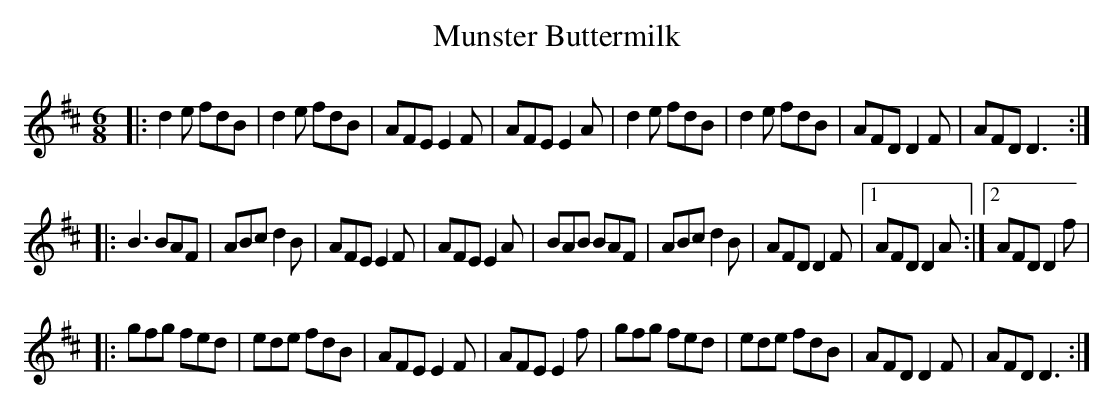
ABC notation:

X:1
T:Munster Buttermilk
M:6/8
L:1/8
K:D
|: d2 e fdB|d2 e fdB|AFE E2 F|AFE E2 A|\
d2 e fdB|d2 e fdB|AFD D2 F|AFD D3 :|
|: B3 BAF|ABc d2 B|AFE E2 F|AFE E2 A|\
BAB BAF|ABc d2 B|AFD D2 F|1 AFD D2 A :|2 AFD D2 f|
|: gfg fed|ede fdB|AFE E2 F|AFE E2 f|\
gfg  fed|ede fdB|AFD D2 F|AFD D3 :|
